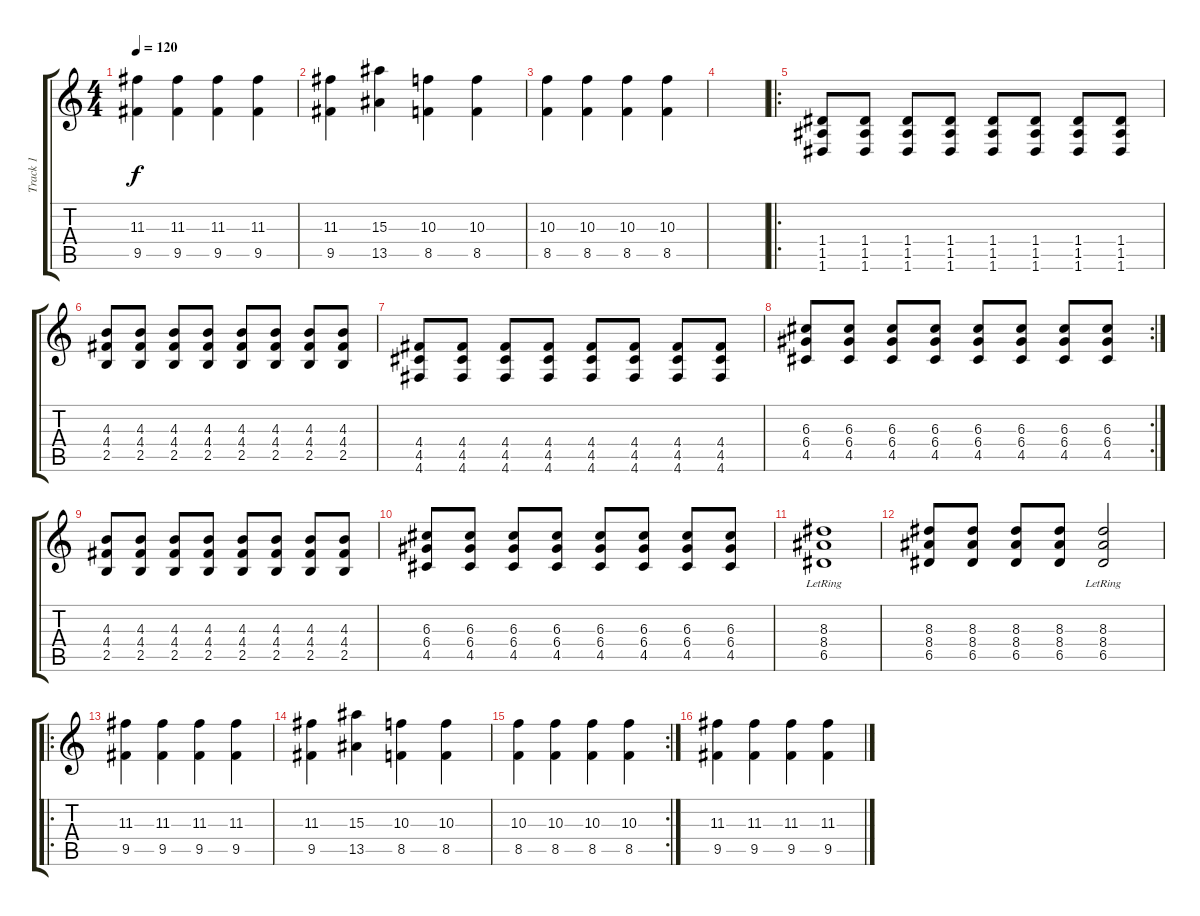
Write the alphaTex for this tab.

\track ("Track 1" "Track 1") {instrument overdrivenguitar}
\staff {score tabs}
\tuning (E4 B3 G3 D3 A2 D2) {hide}
\ts (4 4)
\tempo 120
\clef g2
\ks c
(11.3 9.5).4{dy f} (11.3 9.5).4 (11.3 9.5).4 (11.3 9.5).4 |
(11.3 9.5).4 (15.3 13.5).4 (10.3 8.5).4 (10.3 8.5).4 |
(10.3 8.5).4 (10.3 8.5).4 (10.3 8.5).4 (10.3 8.5).4 |
|
\ro
(1.4 1.5 1.6).8 (1.4 1.5 1.6).8 (1.4 1.5 1.6).8 (1.4 1.5 1.6).8 (1.4 1.5 1.6).8 (1.4 1.5 1.6).8 (1.4 1.5 1.6).8 (1.4 1.5 1.6).8 |
(4.3 4.4 2.5).8 (4.3 4.4 2.5).8 (4.3 4.4 2.5).8 (4.3 4.4 2.5).8 (4.3 4.4 2.5).8 (4.3 4.4 2.5).8 (4.3 4.4 2.5).8 (4.3 4.4 2.5).8 |
(4.4 4.5 4.6).8 (4.4 4.5 4.6).8 (4.4 4.5 4.6).8 (4.4 4.5 4.6).8 (4.4 4.5 4.6).8 (4.4 4.5 4.6).8 (4.4 4.5 4.6).8 (4.4 4.5 4.6).8 |
\rc 2
(6.3 6.4 4.5).8 (6.3 6.4 4.5).8 (6.3 6.4 4.5).8 (6.3 6.4 4.5).8 (6.3 6.4 4.5).8 (6.3 6.4 4.5).8 (6.3 6.4 4.5).8 (6.3 6.4 4.5).8 |
(4.3 4.4 2.5).8 (4.3 4.4 2.5).8 (4.3 4.4 2.5).8 (4.3 4.4 2.5).8 (4.3 4.4 2.5).8 (4.3 4.4 2.5).8 (4.3 4.4 2.5).8 (4.3 4.4 2.5).8 |
(6.3 6.4 4.5).8 (6.3 6.4 4.5).8 (6.3 6.4 4.5).8 (6.3 6.4 4.5).8 (6.3 6.4 4.5).8 (6.3 6.4 4.5).8 (6.3 6.4 4.5).8 (6.3 6.4 4.5).8 |
(8.3{lr} 8.4 6.5).1 |
(8.3 8.4 6.5).8 (8.3 8.4 6.5).8 (8.3 8.4 6.5).8 (8.3 8.4 6.5).8 (8.3{lr} 8.4 6.5).2 |
\ro
(11.3 9.5).4 (11.3 9.5).4 (11.3 9.5).4 (11.3 9.5).4 |
(11.3 9.5).4 (15.3 13.5).4 (10.3 8.5).4 (10.3 8.5).4 |
\rc 2
(10.3 8.5).4 (10.3 8.5).4 (10.3 8.5).4 (10.3 8.5).4 |
(11.3 9.5).4 (11.3 9.5).4 (11.3 9.5).4 (11.3 9.5).4
